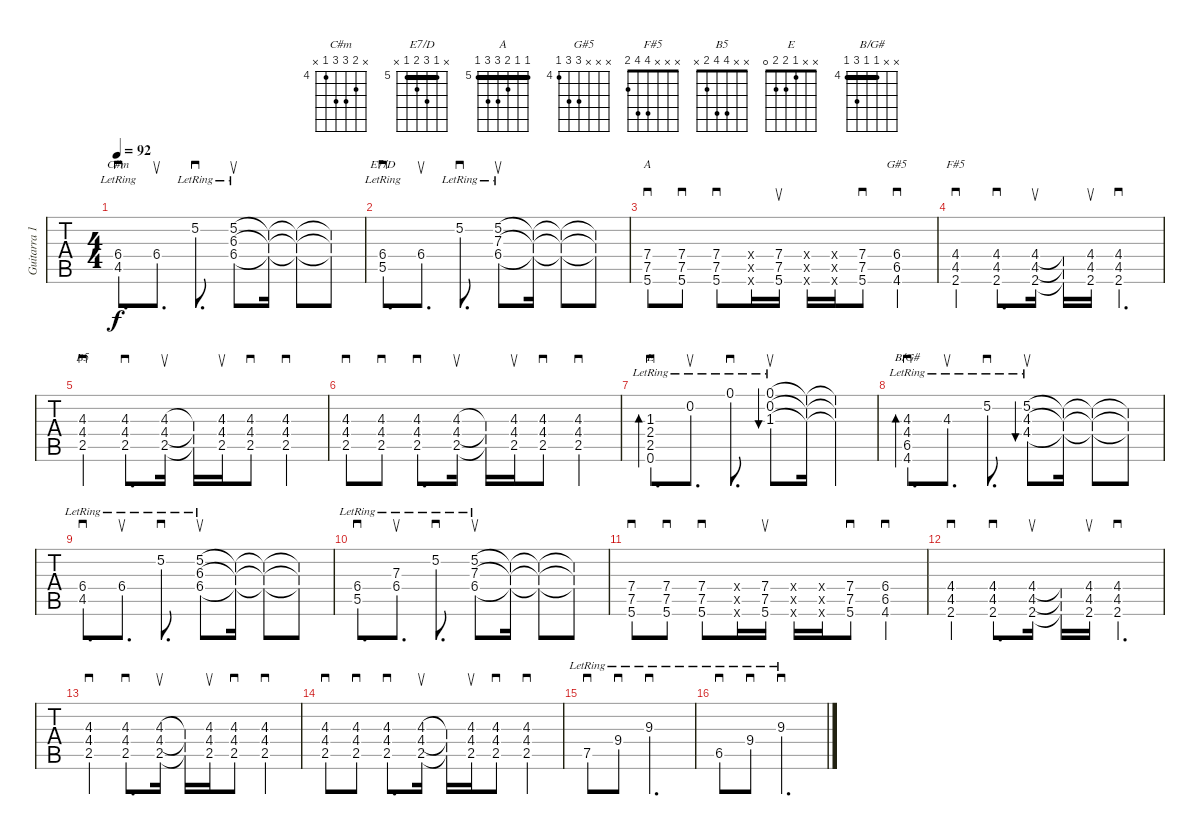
\track ("Guitarra 1" "Guitarra 1") {instrument distortionguitar}
\staff {tabs}
\tuning (E4 B3 G3 D3 A2 E2) {hide}
\chord ("C#m" x 5 6 6 4 x) {firstfret 4}
\chord ("E7/D" x 5 7 6 5 x) {firstfret 5 barre 5}
\chord ("A" 5 5 6 7 7 5) {firstfret 5 barre 5}
\chord ("G#5" x x x 6 6 4) {firstfret 4}
\chord ("F#5" x x x 4 4 2)
\chord ("B5" x x 4 4 2 x)
\chord ("E" x x 1 2 2 0)
\chord ("B/G#" x x 4 4 6 4) {firstfret 4 barre 4}
\ts (4 4)
\tempo 92
\clef g2
\ks c
(6.4{lr} 4.5{lr}).8{d sd ch "C#m" dy f} 6.4.8{d su} 5.2{lr}.8{d sd} (5.2{lr} 6.3{lr} 6.4{lr}).8{su} (5.2{t} 6.3{t} 6.4{t}).16 (5.2{t} 6.3{t} 6.4{t}).8 (5.2{t} 6.3{t} 6.4{t}).8 |
(6.4 5.5{lr}).8{d sd ch "E7/D"} 6.4.8{d su} 5.2{lr}.8{d sd} (5.2{lr} 7.3 6.4).8{su} (5.2{t} 7.3{t} 6.4{t}).16 (5.2{t} 7.3{t} 6.4{t}).8 (5.2{t} 7.3{t} 6.4{t}).8 |
(7.4 7.5 5.6).8{sd ch "A"} (7.4 7.5 5.6).8{sd} (7.4 7.5 5.6).8{sd} (0.4{x} 0.5{x} 0.6{x}).16 (7.4 7.5 5.6).16{su} (0.4{x} 0.5{x} 0.6{x}).16 (0.4{x} 7.5{x} 0.6{x}).16 (7.4 7.5 5.6).8{sd} (6.4 6.5 4.6).4{sd ch "G#5"} |
(4.4 4.5 2.6).4{sd ch "F#5"} (4.4 4.5 2.6).8{d sd} (4.4 4.5 2.6).16{su} (4.4{t} 4.5{t} 2.6{t}).16 (4.4 4.5 2.6).16{su} (4.4 4.5 2.6).4{d sd} |
(4.3 4.4 2.5).4{sd ch "B5"} (4.3 4.4 2.5).8{d sd} (4.3 4.4 2.5).16{su} (4.3{t} 4.4{t} 2.5{t}).16 (4.3 4.4 2.5).16{su} (4.3 4.4 2.5).8{sd} (4.3 4.4 2.5).4{sd} |
(4.3 4.4 2.5).8{sd} (4.3 4.4 2.5).8{sd} (4.3 4.4 2.5).8{d sd} (4.3 4.4 2.5).16{su} (4.3{t} 4.4{t} 2.5{t}).16 (4.3 4.4 2.5).16{su} (4.3 4.4 2.5).8{sd} (4.3 4.4 2.5).4{sd} |
(1.3{lr} 2.4{lr} 2.5{lr} 0.6{lr}).8{d sd bd 60 ch "E"} 0.2{lr}.8{d su} 0.1{lr}.8{d sd} (0.1{lr} 0.2 1.3).8{su bu 120} (0.1{t} 0.2{t} 1.3{t}).16 (0.1{t} 0.2{t} 1.3{t}).4 |
(4.3 4.4{lr} 6.5{lr} 4.6{lr}).8{d sd bd 60 ch "B/G#"} 4.3{lr}.8{d su} 5.2{lr}.8{d sd} (5.2{lr} 4.3 4.4).8{su bu 60} (5.2{t} 4.3{t} 4.4{t}).16 (5.2{t} 4.3{t} 4.4{t}).8 (5.2{t} 4.3{t} 4.4{t}).8 |
(6.4{lr} 4.5{lr}).8{d sd} 6.4{lr}.8{d su} 5.2{lr}.8{d sd} (5.2{lr} 6.3{lr} 6.4{lr}).8{su} (5.2{t} 6.3{t} 6.4{t}).16 (5.2{t} 6.3{t} 6.4{t}).8 (5.2{t} 6.3{t} 6.4{t}).8 |
(6.4 5.5{lr}).8{d sd} (7.3 6.4{lr}).8{d su} 5.2{lr}.8{d sd} (5.2{lr} 7.3 6.4).8{su} (5.2{t} 7.3{t} 6.4{t}).16 (5.2{t} 7.3{t} 6.4{t}).8 (5.2{t} 7.3{t} 6.4{t}).8 |
(7.4 7.5 5.6).8{sd} (7.4 7.5 5.6).8{sd} (7.4 7.5 5.6).8{sd} (0.4{x} 0.5{x} 0.6{x}).16 (7.4 7.5 5.6).16{su} (0.4{x} 0.5{x} 0.6{x}).16 (0.4{x} 7.5{x} 0.6{x}).16 (7.4 7.5 5.6).8{sd} (6.4 6.5 4.6).4{sd} |
(4.4 4.5 2.6).4{sd} (4.4 4.5 2.6).8{d sd} (4.4 4.5 2.6).16{su} (4.4{t} 4.5{t} 2.6{t}).16 (4.4 4.5 2.6).16{su} (4.4 4.5 2.6).4{d sd} |
(4.3 4.4 2.5).4{sd} (4.3 4.4 2.5).8{d sd} (4.3 4.4 2.5).16{su} (4.3{t} 4.4{t} 2.5{t}).16 (4.3 4.4 2.5).16{su} (4.3 4.4 2.5).8{sd} (4.3 4.4 2.5).4{sd} |
(4.3 4.4 2.5).8{sd} (4.3 4.4 2.5).8{sd} (4.3 4.4 2.5).8{d sd} (4.3 4.4 2.5).16{su} (4.3{t} 4.4{t} 2.5{t}).16 (4.3 4.4 2.5).16{su} (4.3 4.4 2.5).8{sd} (4.3 4.4 2.5).4{sd} |
7.5{lr}.8{sd} 9.4{lr}.8{sd} 9.3{lr}.2{d sd} |
6.5{lr}.8{sd} 9.4{lr}.8{sd} 9.3{lr}.2{d sd}
